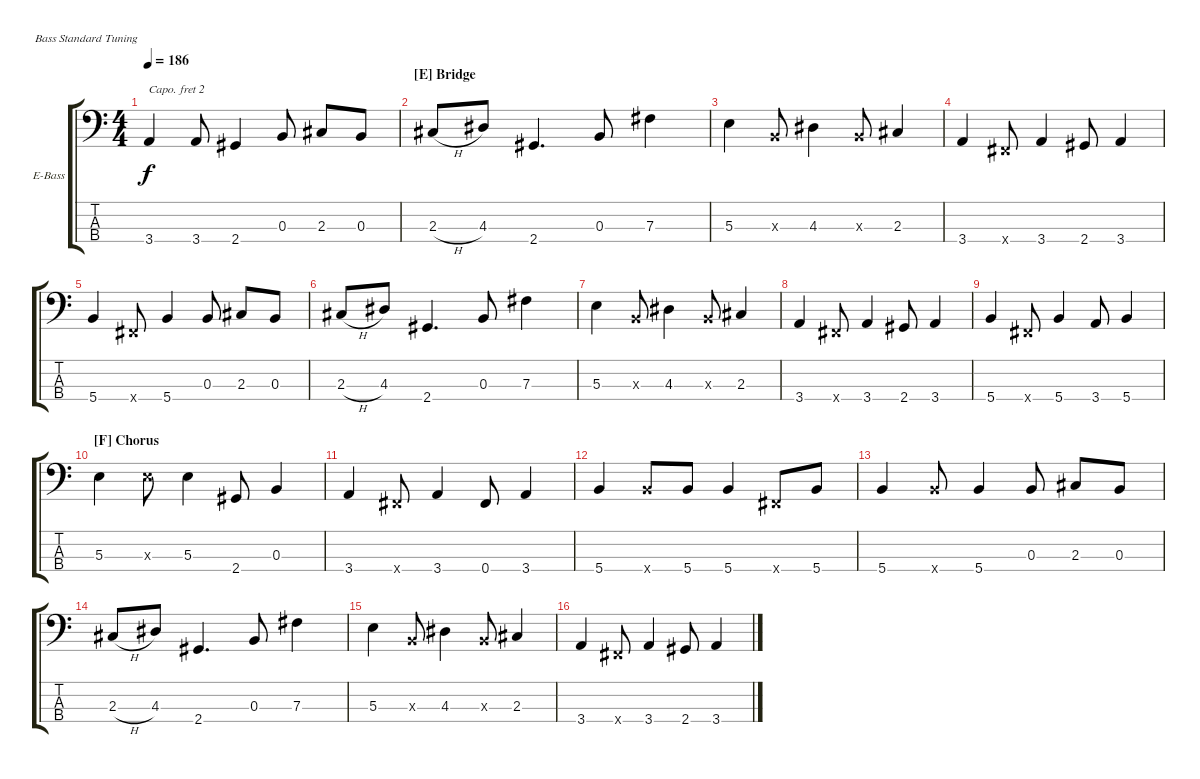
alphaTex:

\bracketExtendMode groupsimilarinstruments
\firstSystemTrackNameOrientation horizontal
\otherSystemsTrackNameOrientation horizontal
\track ("Andy" "E-Bass") {instrument electricbasspick}
\staff {score tabs}
\capo 2
\tuning (G2 D2 A1 E1)
\ts (4 4)
\tempo 186
\clef f4
\ks c
3.4.4{dy f} 3.4.8 2.4.4 0.3.8 2.3.8 0.3.8 |
\section ("E" "Bridge")
2.3{h}.8 4.3.8 2.4.4{d} 0.3.8 7.3.4 |
5.3.4 0.3{x}.8 4.3.4 0.3{x}.8 2.3.4 |
3.4.4 0.4{x}.8 3.4.4 2.4.8 3.4.4 |
5.4.4 0.4{x}.8 5.4.4 0.3.8 2.3.8 0.3.8 |
2.3{h}.8 4.3.8 2.4.4{d} 0.3.8 7.3.4 |
5.3.4 0.3{x}.8 4.3.4 0.3{x}.8 2.3.4 |
3.4.4 0.4{x}.8 3.4.4 2.4.8 3.4.4 |
5.4.4 0.4{x}.8 5.4.4 3.4.8 5.4.4 |
\section ("F" "Chorus")
5.3.4 5.3{x}.8 5.3.4 2.4.8 0.3.4 |
3.4.4 0.4{x}.8 3.4.4 0.4.8 3.4.4 |
5.4.4 5.4{x}.8 5.4.8 5.4.4 0.4{x}.8 5.4.8 |
5.4.4 5.4{x}.8 5.4.4 0.3.8 2.3.8 0.3.8 |
2.3{h}.8 4.3.8 2.4.4{d} 0.3.8 7.3.4 |
5.3.4 0.3{x}.8 4.3.4 0.3{x}.8 2.3.4 |
3.4.4 0.4{x}.8 3.4.4 2.4.8 3.4.4
